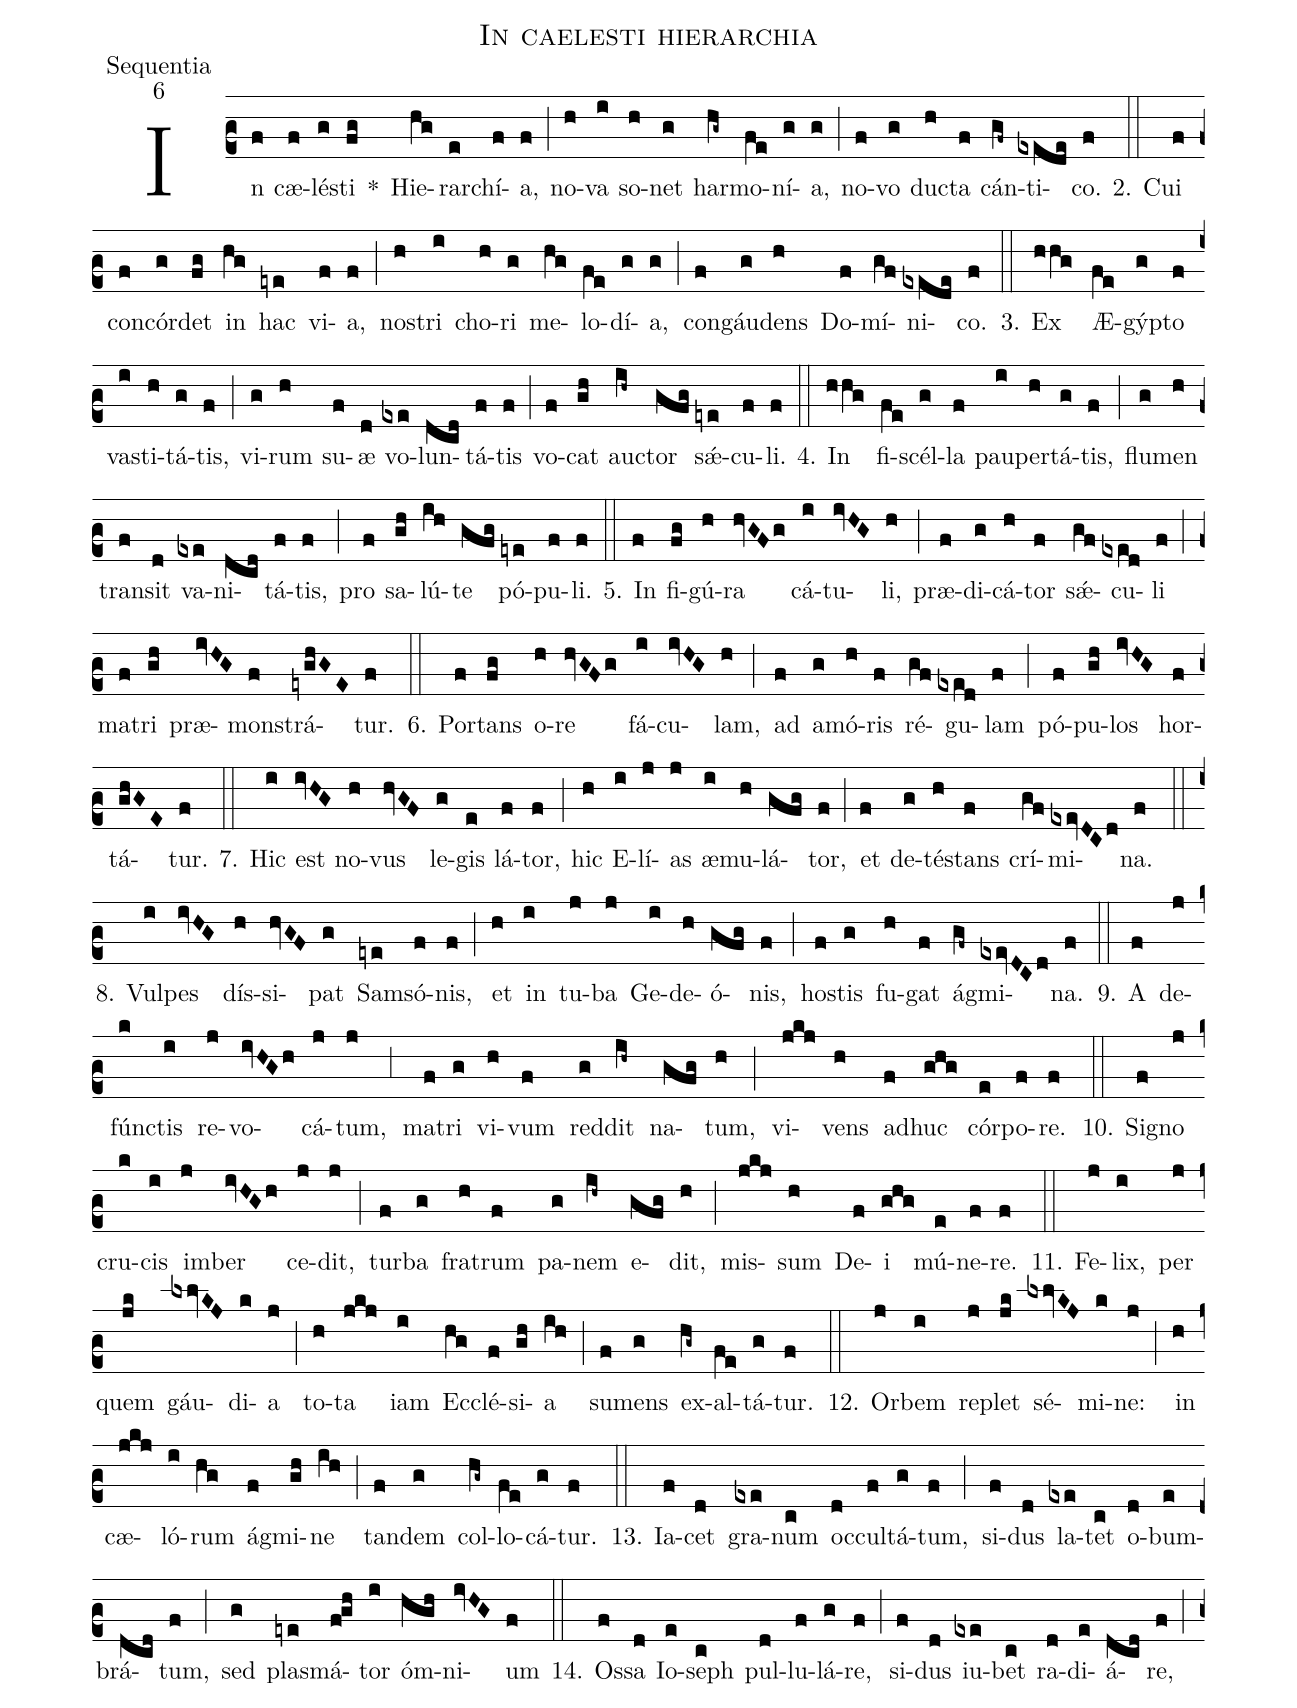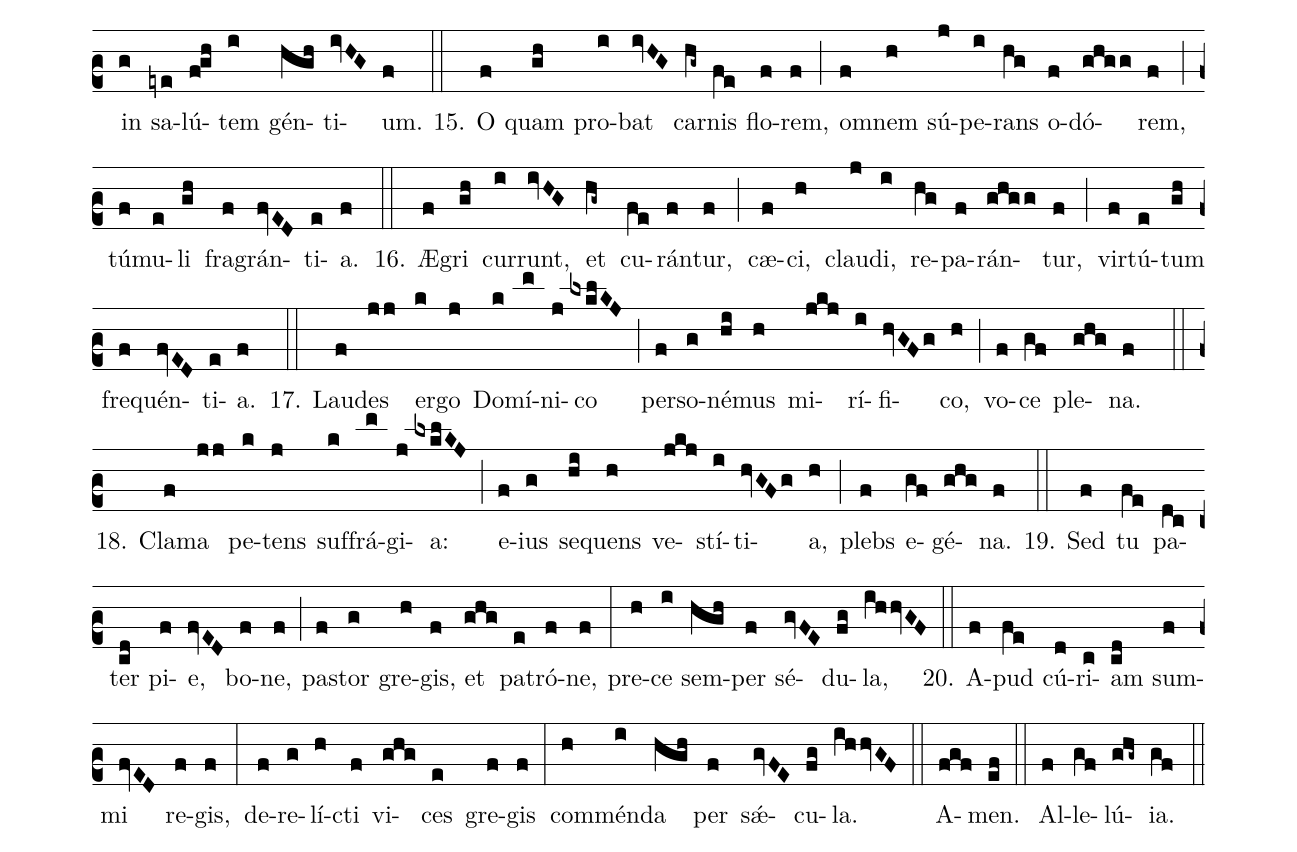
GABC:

name:In caelesti hierarchia;
office-part:Sequentia;
mode:6;
%%
(c2) In(f) cæ(f)lé(g)sti(fg) *()
Hie(hg)rar(e)chí(f)a,(f) (;) no(h)va(i) so(h)net(g) har(hg~)mo(fe)ní(g)a,(g) (;) no(f)vo(g) du(h)cta(f) cán(gf~)ti(exede)co.(f) (::)
2. Cui(f) con(f)cór(g)det(fg) in(hg) hac(eye) vi(f)a,(f) (;) no(h)stri(i) cho(h)ri(g) me(hg)lo(fe)dí(g)a,(g) (;) con(f)gáu(g)dens(h) Do(f)mí(gf)ni(exede)co.(f) (::)
3. Ex(hhg) Æ(fe)gýp(g)to(f) va(i)sti(h)tá(g)tis,(f) (;) vi(g)rum(h) su(f)æ(d) vo(exe)lun(dcd)tá(f)tis(f) (;) vo(f)cat(gh) au(ih~)ctor(gfg) sǽ(eye)cu(f)li.(f) (::)
4. In(hhg) fi(fe)scél(g)la(f) pau(i)per(h)tá(g)tis,(f) (;) flu(g)men(h) tran(f)sit(d) va(exe)ni(dcd)tá(f)tis,(f) (;) pro(f) sa(gh)lú(ih)te(gfg) pó(eye)pu(f)li.(f) (::)
5. In(f) fi(fg)gú(h)ra(hvGFg) cá(i)tu(ivHG)li,(h) (;) præ(f)di(g)cá(h)tor(f) sǽ(gf)cu(exed)li(f) (;) ma(f)tri(gh) præ(ivHG)mon(f)strá(eyghGE)tur.(f) (::)
6. Por(f)tans(fg) o(h)re(hvGFg) fá(i)cu(ivHG)lam,(h) (;) ad(f) a(g)mó(h)ris(f) ré(gf)gu(exed)lam(f) (;) pó(f)pu(gh)los(ivHG) hor(f)tá(ghGE)tur.(f) (::)
7. Hic(i) est(ivHG) no(h)vus(hvGF) le(g)gis(e) lá(f)tor,(f) (;) hic(h) E(i)lí(j)as(j) æ(i)mu(h)lá(gfg)tor,(f) (;) et(f) de(g)tés(h)tans(f) crí(gf)mi(exevDCd)na.(f) (::)
8. Vul(i)pes(ivHG) dís(h)si(hvGF)pat(g) Sam(eye)só(f)nis,(f) (;) et(h) in(i) tu(j)ba(j) Ge(i)de(h)ó(gfg)nis,(f) (;) ho(f)stis(g) fu(h)gat(f) ág(gf~)mi(exevDCd)na.(f) (::)
9. A(f) de(j)fún(k)ctis(i) re(j)vo(ivHGh)cá(j)tum,(j) (,3) ma(f)tri(g) vi(h)vum(f) red(g)dit(ih~) na(gfg)tum,(h) (;) vi(jkj)vens(h) ad(f)huc(ghg) cór(e)po(f)re.(f) (::)
10. Si(f)gno(j) cru(k)cis(i) im(j)ber(ivHGh) ce(j)dit,(j) (;) tur(f)ba(g) fra(h)trum(f) pa(g)nem(ih~) e(gfg)dit,(h) (;) mis(jkj)sum(h) De(f)i(ghg) mú(e)ne(f)re.(f) (::)
11. Fe(j)lix,(i) per(j) quem(jk) gáu(lxlvKJ)di(k)a(j) (;) to(h)ta(jkj) iam(i) Ec(hg)clé(f)si(gh)a(ih) (;) su(f)mens(g) ex(hg~)al(fe)tá(g)tur.(f) (::)
12. Or(j)bem(i) re(j)plet(jk) sé(lxlvKJ)mi(k)ne:(j) (;) in(h) cæ(jkj)ló(i)rum(hg) ág(f)mi(gh)ne(ih) (;) tan(f)dem(g) col(hg~)lo(fe)cá(g)tur.(f) (::)
13. Ia(f)cet(d) gra(exe)num(c) oc(d)cul(f)tá(g)tum,(f) (;) si(f)dus(d) la(exe)tet(c) o(d)bum(e)brá(dcd)tum,(f) (;) sed(g) plas(eye)má(f!gh)tor(i) óm(hgh)ni(ivHG)um(f) (::)
14. Os(f)sa(d) Io(e)seph(c) pul(d)lu(f)lá(g)re,(f) (;) si(f)dus(d) iu(exe)bet(c) ra(d)di(e)á(dcd)re,(f) (;) in(g) sa(eye)lú(f!gh)tem(i) gén(hgh)ti(ivHG)um.(f) (::)
15. O(f) quam(gh) pro(i)bat(ivHG) car(hg~)nis(fe) flo(f)rem,(f) (;) om(f)nem(h) sú(j)pe(i)rans(hg) o(f)dó(ghgg)rem,(f) (;) tú(f)mu(e)li(gh) fra(f)grán(fvED)ti(e)a.(f) (::)
16. Æ(f)gri(gh) cur(i)runt,(ivHG) et(hg~) cu(fe)rán(f)tur,(f) (;) cæ(f)ci,(h) clau(j)di,(i) re(hg)pa(f)rán(ghgg)tur,(f) (;) vir(f)tú(e)tum(gh) fre(f)quén(fvED)ti(e)a.(f) (::)
17. Lau(f)des(jj) er(k)go(j) Do(k)mí(m)ni(j)co(lxklKJ) (;) per(f)so(g)né(hi)mus(h) mi(jkj)rí(i)fi(hvGFg)co,(h) (;) vo(f)ce(gf) ple(ghg)na.(f) (::)
18. Cla(f)ma(jj) pe(k)tens(j) suf(k)frá(m)gi(j)a:(lxklKJ) (;) e(f)ius(g) se(hi)quens(h) ve(jkj)stí(i)ti(hvGFg)a,(h) (;) plebs(f) e(gf)gé(ghg)na.(f) (::)
19. Sed(f) tu(fe) pa(dc)ter(cd) pi(f)e,(fvED) bo(f)ne,(f) (;) pa(f)stor(g) gre(h)gis,(f) et(ghg) pa(e)tró(f)ne,(f) (:)
pre(h)ce(i) sem(hgh)per(f) sé(gvFE)du(fg)la,(ihhvGF) (::)
20. A(f)pud(fe) cú(d)ri(c)am(cd) sum(f)mi(fvED) re(f)gis,(f) (:)
de(f)re(g)lí(h)cti(f) vi(ghg)ces(e) gre(f)gis(f) (:)
com(h)mén(i)da(hgh) per(f) sǽ(gvFE)cu(fg)la.(ihhvGF) (::)
A(fgf)men.(ef) (::)
Al(f)le(gf)lú(ghg~)ia.(gf) (::)
